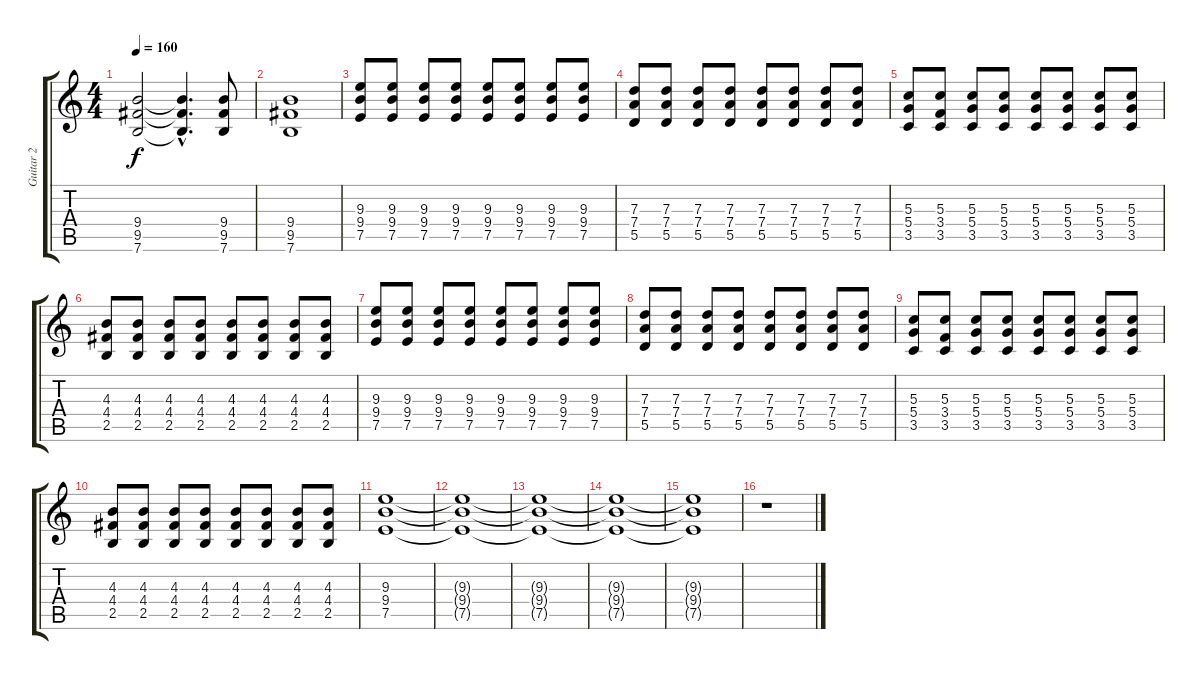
\track ("Guitar 2" "Guitar 2") {instrument distortionguitar}
\staff {score tabs}
\tuning (E4 B3 G3 D3 A2 E2) {hide}
\ts (4 4)
\tempo 160
\clef g2
\ks c
(9.4 9.5 7.6).2{dy f} (9.4{hac t} 9.5{hac t} 7.6{hac t}).4{d} (9.4 9.5 7.6).8 |
(9.4 9.5 7.6).1 |
(9.3 9.4 7.5).8 (9.3 9.4 7.5).8 (9.3 9.4 7.5).8 (9.3 9.4 7.5).8 (9.3 9.4 7.5).8 (9.3 9.4 7.5).8 (9.3 9.4 7.5).8 (9.3 9.4 7.5).8 |
(7.3 7.4 5.5).8 (7.3 7.4 5.5).8 (7.3 7.4 5.5).8 (7.3 7.4 5.5).8 (7.3 7.4 5.5).8 (7.3 7.4 5.5).8 (7.3 7.4 5.5).8 (7.3 7.4 5.5).8 |
(5.3 5.4 3.5).8 (5.3 3.4 3.5).8 (5.3 5.4 3.5).8 (5.3 5.4 3.5).8 (5.3 5.4 3.5).8 (5.3 5.4 3.5).8 (5.3 5.4 3.5).8 (5.3 5.4 3.5).8 |
(4.3 4.4 2.5).8 (4.3 4.4 2.5).8 (4.3 4.4 2.5).8 (4.3 4.4 2.5).8 (4.3 4.4 2.5).8 (4.3 4.4 2.5).8 (4.3 4.4 2.5).8 (4.3 4.4 2.5).8 |
(9.3 9.4 7.5).8 (9.3 9.4 7.5).8 (9.3 9.4 7.5).8 (9.3 9.4 7.5).8 (9.3 9.4 7.5).8 (9.3 9.4 7.5).8 (9.3 9.4 7.5).8 (9.3 9.4 7.5).8 |
(7.3 7.4 5.5).8 (7.3 7.4 5.5).8 (7.3 7.4 5.5).8 (7.3 7.4 5.5).8 (7.3 7.4 5.5).8 (7.3 7.4 5.5).8 (7.3 7.4 5.5).8 (7.3 7.4 5.5).8 |
(5.3 5.4 3.5).8 (5.3 3.4 3.5).8 (5.3 5.4 3.5).8 (5.3 5.4 3.5).8 (5.3 5.4 3.5).8 (5.3 5.4 3.5).8 (5.3 5.4 3.5).8 (5.3 5.4 3.5).8 |
(4.3 4.4 2.5).8 (4.3 4.4 2.5).8 (4.3 4.4 2.5).8 (4.3 4.4 2.5).8 (4.3 4.4 2.5).8 (4.3 4.4 2.5).8 (4.3 4.4 2.5).8 (4.3 4.4 2.5).8 |
(9.3 9.4 7.5).1 |
(9.3{t} 9.4{t} 7.5{t}).1 |
(9.3{t} 9.4{t} 7.5{t}).1 |
(9.3{t} 9.4{t} 7.5{t}).1 |
(9.3{t} 9.4{t} 7.5{t}).1 |
r.1
